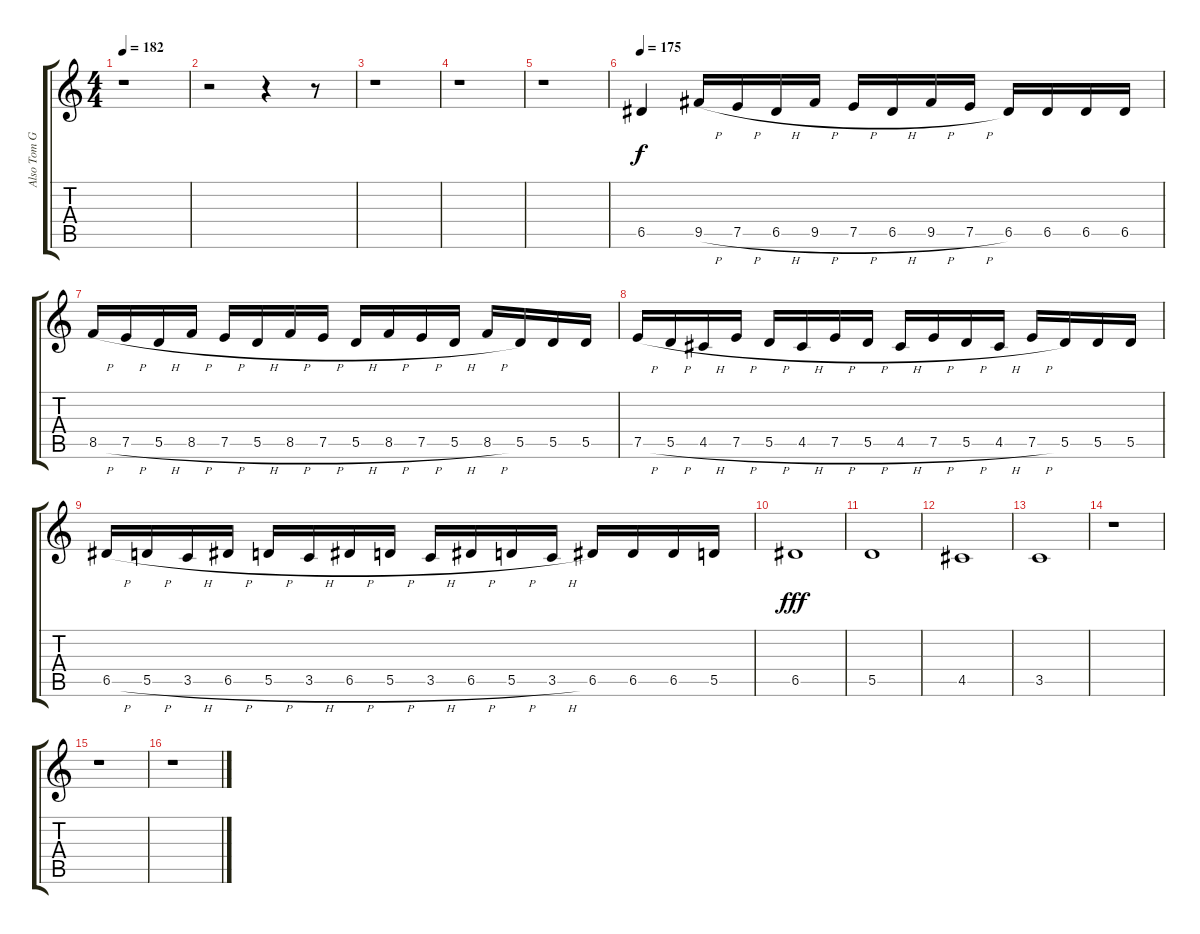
\track ("Also Tom G. Warrior" "Also Tom G") {instrument overdrivenguitar}
\staff {score tabs}
\tuning (E4 B3 G3 D3 A2 E2) {hide}
\ts (4 4)
\tempo 182
\clef g2
\ks c
r.1{dy fff} |
r.2 r.4 r.8 |
r.1 |
r.1 |
r.1 |
\tempo 175
6.5.4{dy f} 9.5{h}.16 7.5{h}.16 6.5{h}.16 9.5{h}.16 7.5{h}.16 6.5{h}.16 9.5{h}.16 7.5{h}.16 6.5.16 6.5.16 6.5.16 6.5.16 |
8.5{h}.16 7.5{h}.16 5.5{h}.16 8.5{h}.16 7.5{h}.16 5.5{h}.16 8.5{h}.16 7.5{h}.16 5.5{h}.16 8.5{h}.16 7.5{h}.16 5.5{h}.16 8.5{h}.16 5.5.16 5.5.16 5.5.16 |
7.5{h}.16 5.5{h}.16 4.5{h}.16 7.5{h}.16 5.5{h}.16 4.5{h}.16 7.5{h}.16 5.5{h}.16 4.5{h}.16 7.5{h}.16 5.5{h}.16 4.5{h}.16 7.5{h}.16 5.5.16 5.5.16 5.5.16 |
6.5{h}.16 5.5{h}.16 3.5{h}.16 6.5{h}.16 5.5{h}.16 3.5{h}.16 6.5{h}.16 5.5{h}.16 3.5{h}.16 6.5{h}.16 5.5{h}.16 3.5{h}.16 6.5.16 6.5.16 6.5.16 5.5.16 |
6.5.1{dy fff} |
5.5.1 |
4.5.1 |
3.5.1 |
r.1 |
r.1 |
r.1
